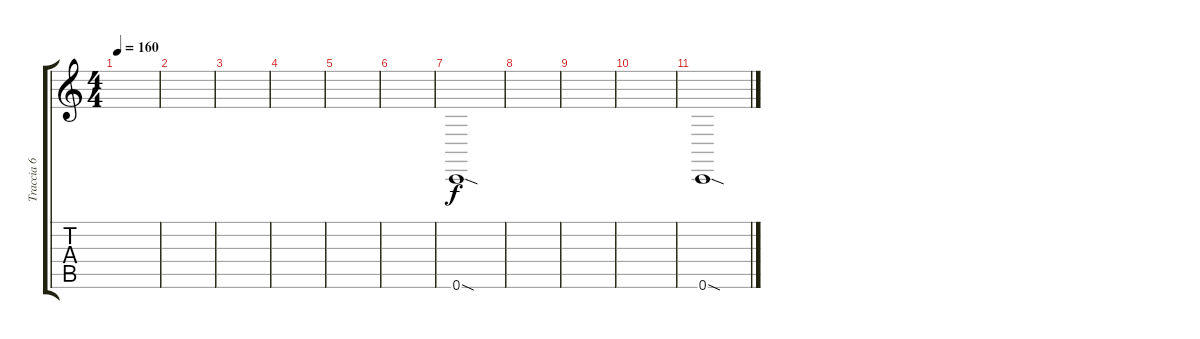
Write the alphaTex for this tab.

\track ("Traccia 6" "Traccia 6") {instrument ocarina}
\staff {score tabs}
\tuning (D4 A3 F3 C3 G2 C2) {hide}
\ts (4 4)
\tempo 160
\clef g2
\ks c
|
|
|
|
|
|
0.6{sod}.1 |
|
|
|
0.6{sod}.1
